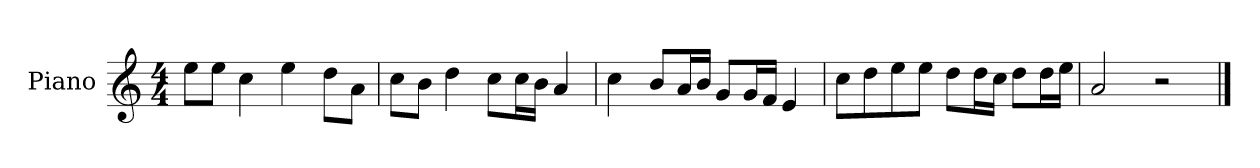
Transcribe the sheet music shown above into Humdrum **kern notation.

**kern
*part1
*staff1
*I"Piano
*I'P-no
*clefG2
*k[]
*M4/4
*MM90
=1
8ee\L
8ee\J
4cc\
4ee\
8dd\L
8a\J
=2
8cc\L
8b\J
4dd\
8cc\L
16cc\L
16b\JJ
4a/
=3
4cc\
8b/L
16a/L
16b/JJ
8g/L
16g/L
16f/JJ
4e/
=4
8cc\L
8dd\
8ee\
8ee\J
8dd\L
16dd\L
16cc\JJ
8dd\L
16dd\L
16ee\JJ
=5
2a/
2r
==
*-
